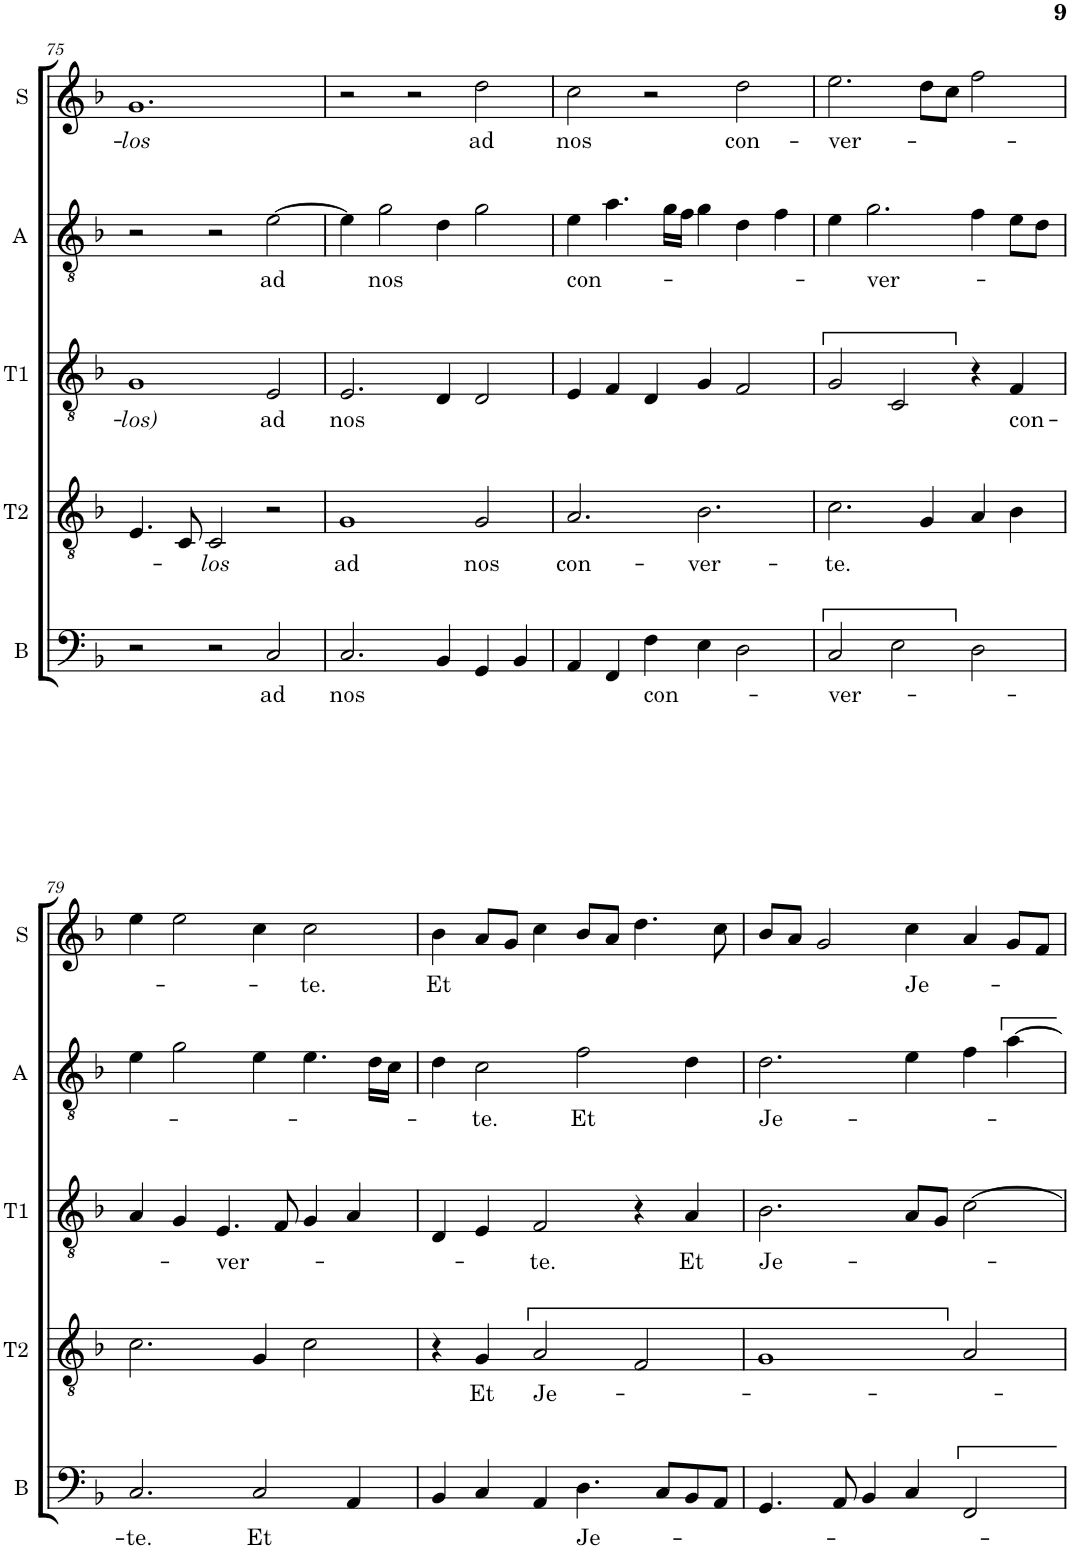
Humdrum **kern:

**kern	**text	**kern	**text	**kern	**text	**kern	**text	**kern	**text
*part5	*part5	*part4	*part4	*part3	*part3	*part2	*part2	*part1	*part1
*staff5	*staff5	*staff4	*staff4	*staff3	*staff3	*staff2	*staff2	*staff1	*staff1
*I"B	*	*I"T2	*	*I"T1	*	*I"A	*	*I"S	*
*I'B	*	*I'T2	*	*I'T1	*	*I'A	*	*I'S	*
!!LO:PB:g=z
*clefF4	*	*clefGv2	*	*clefGv2	*	*clefGv2	*	*clefG2	*
*k[b-]	*	*k[b-]	*	*k[b-]	*	*k[b-]	*	*k[b-]	*
*M3/2	*	*M3/2	*	*M3/2	*	*M3/2	*	*M3/2	*
=75	=75	=75	=75	=75	=75	=75	=75	=75	=75
!	!	!	!	!	!LO:LY:b	!	!	!	!LO:LY:b
2r	.	4.E/	.	1G	los)	2r	.	1.g	-los
.	.	8C/	.	.	.	.	.	.	.
!	!	!	!LO:LY:b	!	!	!	!	!	!
2r	.	2C/	-los	.	.	2r	.	.	.
!	!LO:LY:b	!	!	!	!LO:LY:b	!	!LO:LY:b	!	!
2C/	ad	2r	.	2E/	ad	[2e\	ad	.	.
=76	=76	=76	=76	=76	=76	=76	=76	=76	=76
!	!LO:LY:b	!	!LO:LY:b	!	!LO:LY:b	!	!	!	!
2.C/	nos	1G	ad	2.E/	nos	4e\]	.	2r	.
!	!	!	!	!	!	!	!LO:LY:b	!	!
.	.	.	.	.	.	2g\	nos	.	.
.	.	.	.	.	.	.	.	2r	.
4BB-/	.	.	.	4D/	.	4d\	.	.	.
!	!	!	!LO:LY:b	!	!	!	!	!	!LO:LY:b
4GG/	.	2G/	nos	2D/	.	2g\	.	2dd\	ad
4BB-/	.	.	.	.	.	.	.	.	.
=77	=77	=77	=77	=77	=77	=77	=77	=77	=77
!	!	!	!LO:LY:b	!	!	!	!LO:LY:b	!	!LO:LY:b
4AA/	.	2.A/	con-	4E/	.	4e\	con-	2cc\	nos
4FF/	.	.	.	4F/	.	4.a\	.	.	.
!	!LO:LY:b	!	!	!	!	!	!	!	!
4F\	con-	.	.	4D/	.	.	.	2r	.
.	.	.	.	.	.	16g\LL	.	.	.
.	.	.	.	.	.	16f\JJ	.	.	.
!	!	!	!LO:LY:b	!	!	!	!	!	!
4E\	.	2.B-\	-ver-	4G/	.	4g\	.	.	.
!	!	!	!	!	!	!	!	!	!LO:LY:b
2D\	.	.	.	2F/	.	4d\	.	2dd\	con-
.	.	.	.	.	.	4f\	.	.	.
=78	=78	=78	=78	=78	=78	=78	=78	=78	=78
!	!LO:LY:b	!	!LO:LY:b	!	!	!	!	!	!LO:LY:b
2C/	-ver-	2.c\	-te.	2G/	.	4e\	.	2.ee\	-ver-
!	!	!	!	!	!	!	!LO:LY:b	!	!
.	.	.	.	.	.	2.g\	-ver-	.	.
2E\	.	.	.	2C/	.	.	.	.	.
.	.	4G/	.	.	.	.	.	8dd\L	.
.	.	.	.	.	.	.	.	8cc\J	.
2D\	.	4A/	.	4r	.	4f\	.	2ff\	.
!	!	!	!	!	!LO:LY:b	!	!	!	!
.	.	4B-\	.	4F/	con-	8e\L	.	.	.
.	.	.	.	.	.	8d\J	.	.	.
!!LO:LB:g=z
=79	=79	=79	=79	=79	=79	=79	=79	=79	=79
!	!LO:LY:b	!	!	!	!	!	!	!	!
2.C/	-te.	2.c\	.	4A/	.	4e\	.	4ee\	.
.	.	.	.	4G/	.	2g\	.	2ee\	.
!	!	!	!	!	!LO:LY:b	!	!	!	!
.	.	.	.	4.E/	-ver-	.	.	.	.
!	!LO:LY:b	!	!	!	!	!	!	!	!
2C/	Et	4G/	.	.	.	4e\	.	4cc\	.
.	.	.	.	8F/	.	.	.	.	.
!	!	!	!	!	!	!	!	!	!LO:LY:b
.	.	2c\	.	4G/	.	4.e\	.	2cc\	-te.
4AA/	.	.	.	4A/	.	.	.	.	.
.	.	.	.	.	.	16d\LL	.	.	.
.	.	.	.	.	.	16c\JJ	.	.	.
=80	=80	=80	=80	=80	=80	=80	=80	=80	=80
!	!	!	!	!	!	!	!	!	!LO:LY:b
4BB-/	.	4r	.	4D/	.	4d\	.	4b-\	Et
!	!	!	!LO:LY:b	!	!	!	!LO:LY:b	!	!
4C/	.	4G/	Et	4E/	.	2c\	-te.	8a/L	.
.	.	.	.	.	.	.	.	8g/J	.
!	!	!	!LO:LY:b	!	!LO:LY:b	!	!	!	!
4AA/	.	2A/	Je-	2F/	-te.	.	.	4cc\	.
!	!LO:LY:b	!	!	!	!	!	!LO:LY:b	!	!
4.D\	Je-	.	.	.	.	2f\	Et	8b-/L	.
.	.	.	.	.	.	.	.	8a/J	.
.	.	2F/	.	4r	.	.	.	4.dd\	.
8C/L	.	.	.	.	.	.	.	.	.
!	!	!	!	!	!LO:LY:b	!	!	!	!
8BB-/	.	.	.	4A/	Et	4d\	.	.	.
8AA/J	.	.	.	.	.	.	.	8cc\	.
=81	=81	=81	=81	=81	=81	=81	=81	=81	=81
!	!	!	!	!	!LO:LY:b	!	!LO:LY:b	!	!
4.GG/	.	1G	.	2.B-\	Je-	2.d\	Je-	8b-/L	.
.	.	.	.	.	.	.	.	8a/J	.
.	.	.	.	.	.	.	.	2g/	.
8AA/	.	.	.	.	.	.	.	.	.
4BB-/	.	.	.	.	.	.	.	.	.
!	!	!	!	!	!	!	!	!	!LO:LY:b
4C/	.	.	.	8A/L	.	4e\	.	4cc\	Je-
.	.	.	.	8G/J	.	.	.	.	.
2FF/	.	2A/	.	[2c\	.	4f\	.	4a/	.
.	.	.	.	.	.	[4a\	.	8g/L	.
.	.	.	.	.	.	.	.	8f/J	.
=	=	=	=	=	=	=	=	=	=
*-	*-	*-	*-	*-	*-	*-	*-	*-	*-
